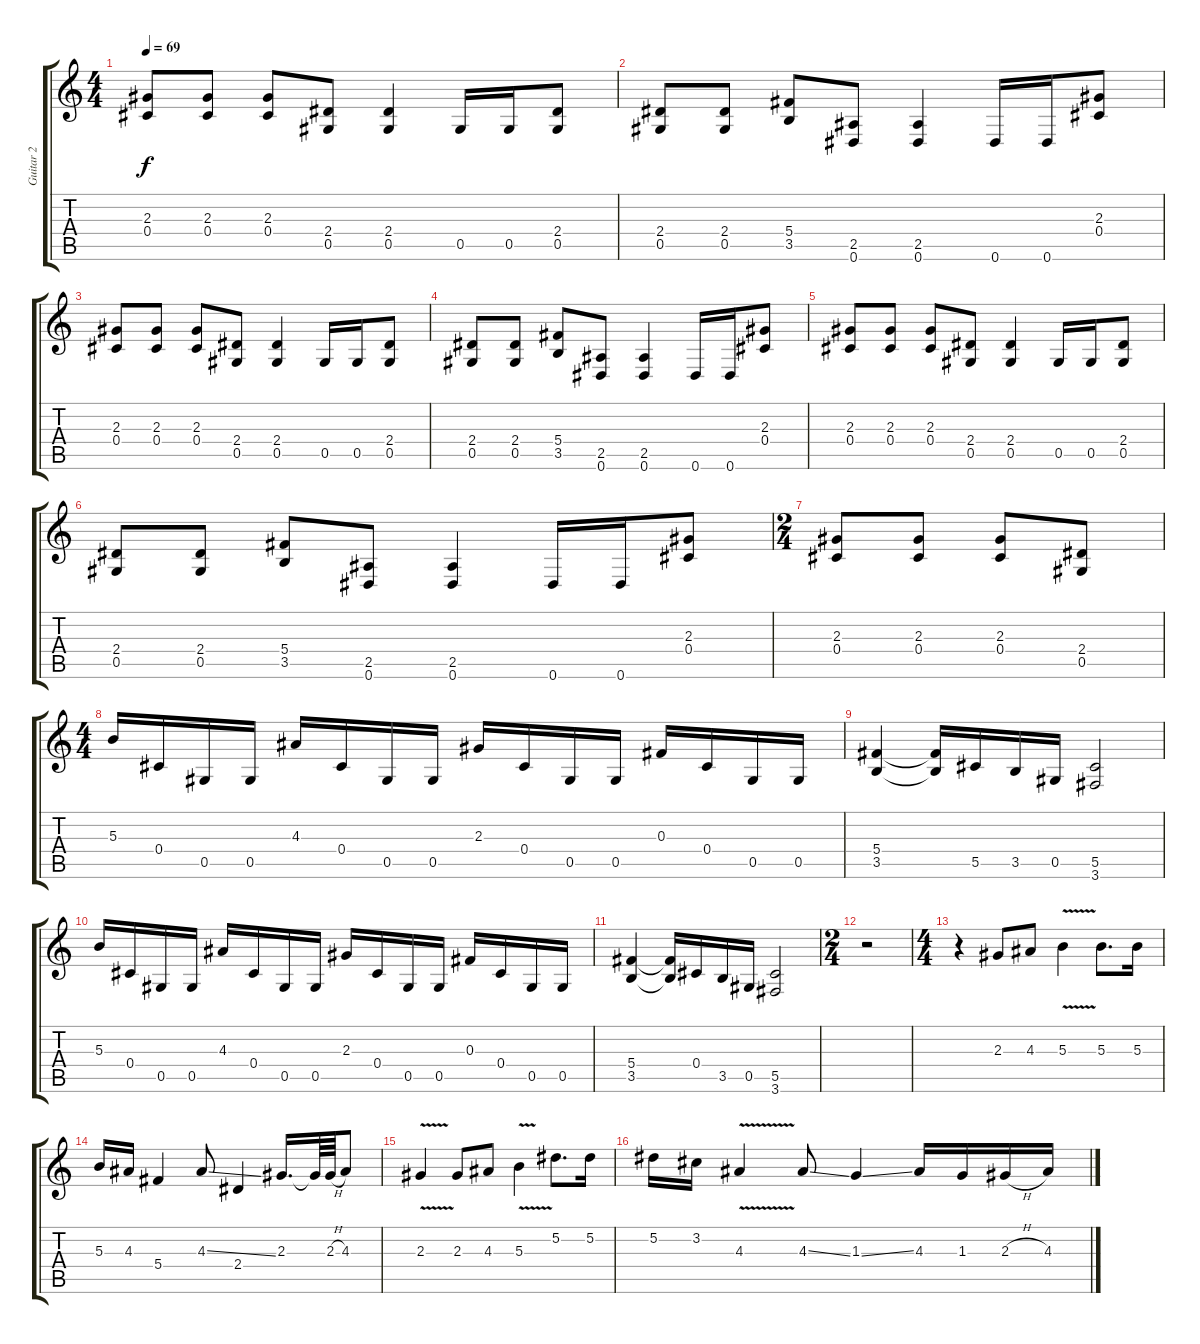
\track ("Guitar 2" "Guitar 2") {mute instrument electricguitarclean}
\staff {score tabs}
\tuning (Eb4 Bb3 Gb3 Db3 Ab2 Eb2) {hide}
\ts (4 4)
\tempo 69
\clef g2
\ks c
(2.3 0.4).8{dy f} (2.3 0.4).8 (2.3 0.4).8 (2.4 0.5).8 (2.4 0.5).4 0.5.16 0.5.16 (2.4 0.5).8 |
(2.4 0.5).8 (2.4 0.5).8 (5.4 3.5).8 (2.5 0.6).8 (2.5 0.6).4 0.6.16 0.6.16 (2.3 0.4).8 |
(2.3 0.4).8 (2.3 0.4).8 (2.3 0.4).8 (2.4 0.5).8 (2.4 0.5).4 0.5.16 0.5.16 (2.4 0.5).8 |
(2.4 0.5).8 (2.4 0.5).8 (5.4 3.5).8 (2.5 0.6).8 (2.5 0.6).4 0.6.16 0.6.16 (2.3 0.4).8 |
(2.3 0.4).8 (2.3 0.4).8 (2.3 0.4).8 (2.4 0.5).8 (2.4 0.5).4 0.5.16 0.5.16 (2.4 0.5).8 |
(2.4 0.5).8 (2.4 0.5).8 (5.4 3.5).8 (2.5 0.6).8 (2.5 0.6).4 0.6.16 0.6.16 (2.3 0.4).8 |
\ts (2 4)
(2.3 0.4).8 (2.3 0.4).8 (2.3 0.4).8 (2.4 0.5).8 |
\ts (4 4)
5.3.16 0.4.16 0.5.16 0.5.16 4.3.16 0.4.16 0.5.16 0.5.16 2.3.16 0.4.16 0.5.16 0.5.16 0.3.16 0.4.16 0.5.16 0.5.16 |
(5.4 3.5).4 (5.4{t} 3.5{t}).16 5.5.16 3.5.16 0.5.16 (5.5 3.6).2 |
5.3.16 0.4.16 0.5.16 0.5.16 4.3.16 0.4.16 0.5.16 0.5.16 2.3.16 0.4.16 0.5.16 0.5.16 0.3.16 0.4.16 0.5.16 0.5.16 |
(5.4 3.5).4 (5.4{t} 3.5{t}).16 0.4.16 3.5.16 0.5.16 (5.5 3.6).2 |
\ts (2 4)
r.2 |
\ts (4 4)
r.4 2.3.8 4.3.8 5.3{v}.4 5.3.8{d} 5.3.16 |
5.3.16 4.3.16 5.4.4 4.3{ss}.8 2.4.4 2.3.16{d} 2.3{t}.64 2.3{h}.64 4.3.8 |
2.3{v}.4 2.3.8 4.3.8 5.3{v}.4 5.2.8{d} 5.2.16 |
5.2.16 3.2.16 4.3{v}.4 4.3{ss}.8 1.3{ss}.4 4.3.16 1.3.16 2.3{h}.16 4.3.16
